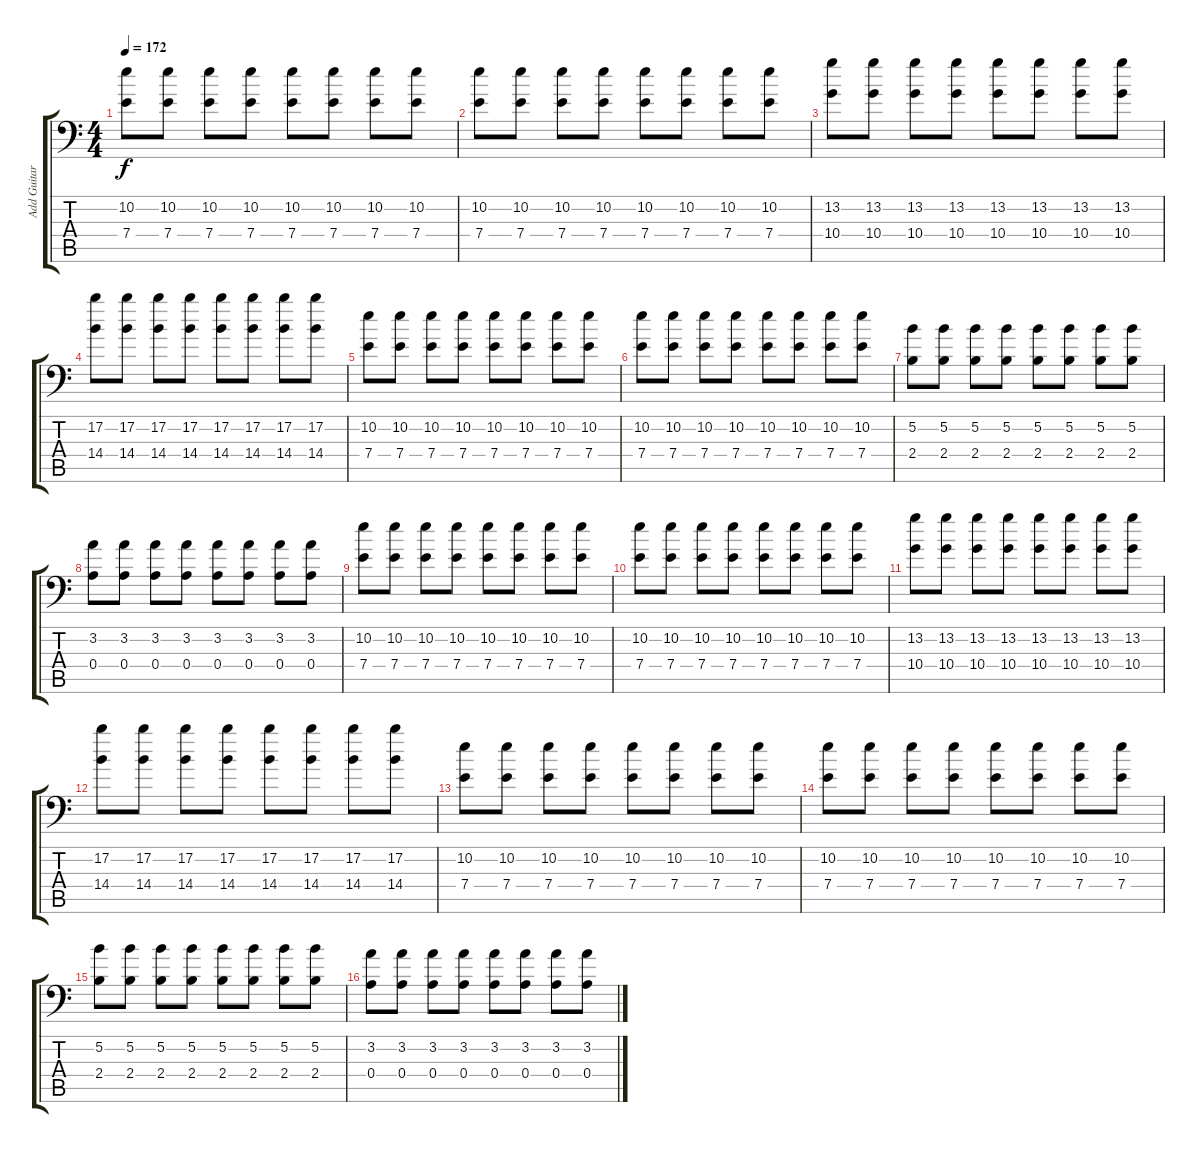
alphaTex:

\track ("Add Guitar" "Add Guitar") {instrument overdrivenguitar}
\staff {score tabs}
\tuning (B3 Gb3 D3 A2 E2 A1) {hide}
\ts (4 4)
\tempo 172
\clef f4
\ks c
(10.2 7.4).8{dy f} (10.2 7.4).8 (10.2 7.4).8 (10.2 7.4).8 (10.2 7.4).8 (10.2 7.4).8 (10.2 7.4).8 (10.2 7.4).8 |
(10.2 7.4).8 (10.2 7.4).8 (10.2 7.4).8 (10.2 7.4).8 (10.2 7.4).8 (10.2 7.4).8 (10.2 7.4).8 (10.2 7.4).8 |
(13.2 10.4).8 (13.2 10.4).8 (13.2 10.4).8 (13.2 10.4).8 (13.2 10.4).8 (13.2 10.4).8 (13.2 10.4).8 (13.2 10.4).8 |
(17.2 14.4).8 (17.2 14.4).8 (17.2 14.4).8 (17.2 14.4).8 (17.2 14.4).8 (17.2 14.4).8 (17.2 14.4).8 (17.2 14.4).8 |
(10.2 7.4).8 (10.2 7.4).8 (10.2 7.4).8 (10.2 7.4).8 (10.2 7.4).8 (10.2 7.4).8 (10.2 7.4).8 (10.2 7.4).8 |
(10.2 7.4).8 (10.2 7.4).8 (10.2 7.4).8 (10.2 7.4).8 (10.2 7.4).8 (10.2 7.4).8 (10.2 7.4).8 (10.2 7.4).8 |
(5.2 2.4).8 (5.2 2.4).8 (5.2 2.4).8 (5.2 2.4).8 (5.2 2.4).8 (5.2 2.4).8 (5.2 2.4).8 (5.2 2.4).8 |
(3.2 0.4).8 (3.2 0.4).8 (3.2 0.4).8 (3.2 0.4).8 (3.2 0.4).8 (3.2 0.4).8 (3.2 0.4).8 (3.2 0.4).8 |
(10.2 7.4).8 (10.2 7.4).8 (10.2 7.4).8 (10.2 7.4).8 (10.2 7.4).8 (10.2 7.4).8 (10.2 7.4).8 (10.2 7.4).8 |
(10.2 7.4).8 (10.2 7.4).8 (10.2 7.4).8 (10.2 7.4).8 (10.2 7.4).8 (10.2 7.4).8 (10.2 7.4).8 (10.2 7.4).8 |
(13.2 10.4).8 (13.2 10.4).8 (13.2 10.4).8 (13.2 10.4).8 (13.2 10.4).8 (13.2 10.4).8 (13.2 10.4).8 (13.2 10.4).8 |
(17.2 14.4).8 (17.2 14.4).8 (17.2 14.4).8 (17.2 14.4).8 (17.2 14.4).8 (17.2 14.4).8 (17.2 14.4).8 (17.2 14.4).8 |
(10.2 7.4).8 (10.2 7.4).8 (10.2 7.4).8 (10.2 7.4).8 (10.2 7.4).8 (10.2 7.4).8 (10.2 7.4).8 (10.2 7.4).8 |
(10.2 7.4).8 (10.2 7.4).8 (10.2 7.4).8 (10.2 7.4).8 (10.2 7.4).8 (10.2 7.4).8 (10.2 7.4).8 (10.2 7.4).8 |
(5.2 2.4).8 (5.2 2.4).8 (5.2 2.4).8 (5.2 2.4).8 (5.2 2.4).8 (5.2 2.4).8 (5.2 2.4).8 (5.2 2.4).8 |
(3.2 0.4).8 (3.2 0.4).8 (3.2 0.4).8 (3.2 0.4).8 (3.2 0.4).8 (3.2 0.4).8 (3.2 0.4).8 (3.2 0.4).8
